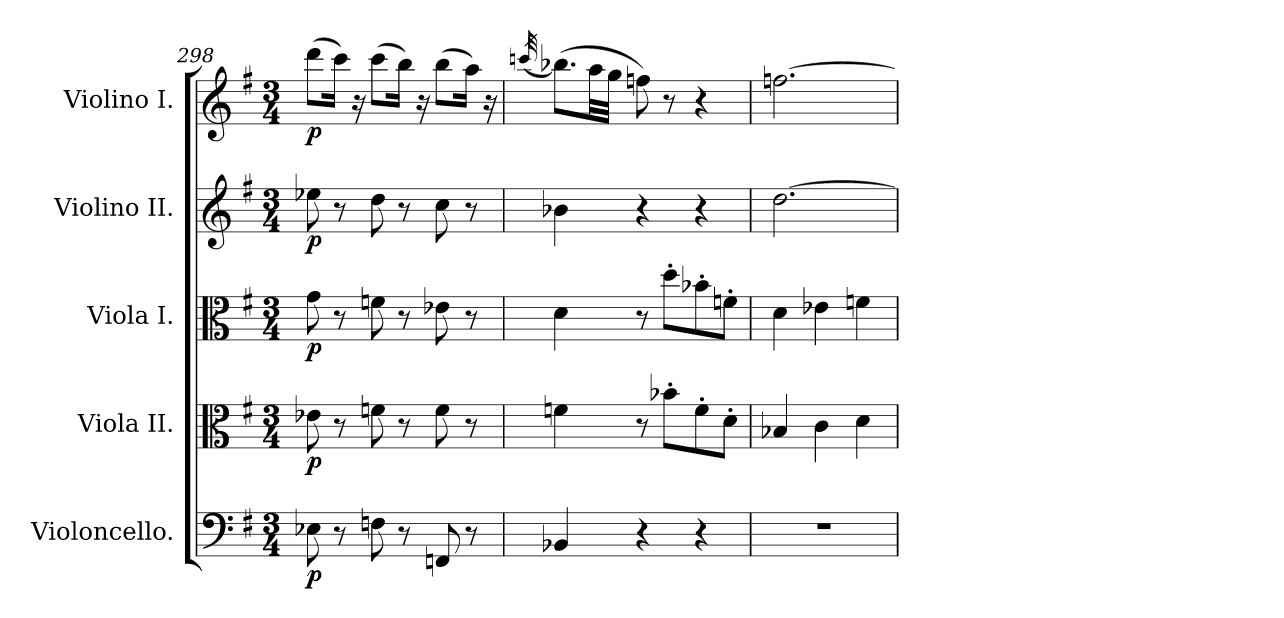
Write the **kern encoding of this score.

**kern	**dynam	**kern	**dynam	**kern	**dynam	**kern	**dynam	**kern	**dynam
*part5	*part5	*part4	*part4	*part3	*part3	*part2	*part2	*part1	*part1
*staff5	*staff5	*staff4	*staff4	*staff3	*staff3	*staff2	*staff2	*staff1	*staff1
*I"Violoncello.	*	*I"Viola II.	*	*I"Viola I.	*	*I"Violino II.	*	*I"Violino I.	*
*I'Vc	*	*I'Vla	*	*I'Vla	*	*I'Vln	*	*I'Vln	*
*clefF4	*	*clefC3	*	*clefC3	*	*clefG2	*	*clefG2	*
*k[f#]	*	*k[f#]	*	*k[f#]	*	*k[f#]	*	*k[f#]	*
*M3/4	*	*M3/4	*	*M3/4	*	*M3/4	*	*M3/4	*
=298	=298	=298	=298	=298	=298	=298	=298	=298	=298
!	!LO:DY:b	!	!LO:DY:b	!	!LO:DY:b	!	!LO:DY:b	!	!LO:DY:b
8E-X\	p	8e-X\	p	8g\	p	8ee-X\	p	(>8ddd\L	p
8r	.	8r	.	8r	.	8r	.	16ccc\Jk)	.
.	.	.	.	.	.	.	.	16r	.
8Fn\	.	8fn\	.	8fn\	.	8dd\	.	(>8ccc\L	.
8r	.	8r	.	8r	.	8r	.	16bb\Jk)	.
.	.	.	.	.	.	.	.	16r	.
8FFn/	.	8f\	.	8e-X\	.	8cc\	.	(>8bb\L	.
8r	.	8r	.	8r	.	8r	.	16aa\Jk)	.
.	.	.	.	.	.	.	.	16r	.
=299	=299	=299	=299	=299	=299	=299	=299	=299	=299
.	.	.	.	.	.	.	.	(<32qcccn/	.
4BB-X/	.	4fn\	.	4d\	.	4b-X\	.	(>8.bb-X\L)	.
.	.	.	.	.	.	.	.	32aa\LL	.
.	.	.	.	.	.	.	.	32gg\JJJ	.
4r	.	8r	.	8r	.	4r	.	8ffn\)	.
.	.	8b-X'\L	.	8dd'\L	.	.	.	8r	.
4r	.	8f'\	.	8b-X'\	.	4r	.	4r	.
.	.	8d'\J	.	8fn'\J	.	.	.	.	.
=300	=300	=300	=300	=300	=300	=300	=300	=300	=300
2.r	.	4B-X/	.	4d\	.	[2.dd\	.	[2.ffn\	.
.	.	4c\	.	4e-X\	.	.	.	.	.
.	.	4d\	.	4fn\	.	.	.	.	.
=	=	=	=	=	=	=	=	=	=
*-	*-	*-	*-	*-	*-	*-	*-	*-	*-
